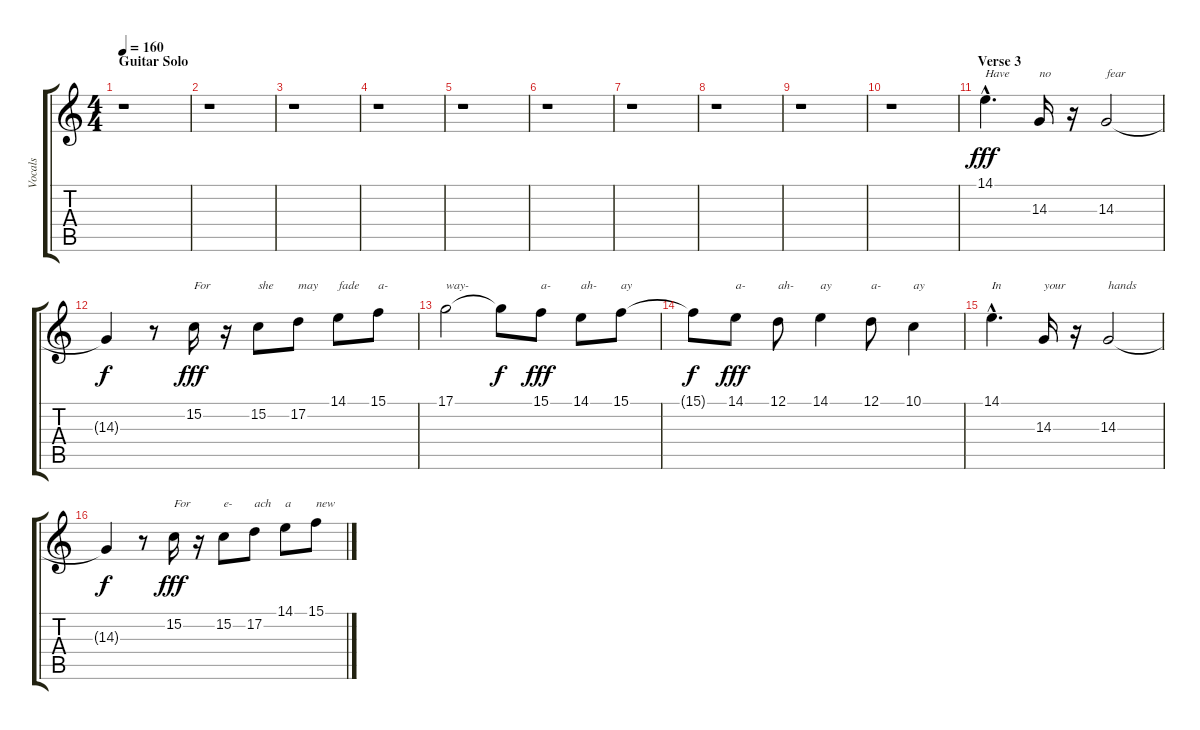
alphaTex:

\track ("Vocals" "Vocals") {instrument lead8bassandlead}
\staff {score tabs}
\tuning (D4 A3 F3 C3 G2 D2) {hide}
\ts (4 4)
\section ("" "Guitar Solo")
\tempo 160
\clef g2
\ks c
r.1{dy f} |
r.1 |
r.1 |
r.1 |
r.1 |
r.1 |
r.1 |
r.1 |
r.1 |
r.1 |
\section ("" "Verse 3")
14.1{hac}.4{d txt "Have" dy fff} 14.3.16{txt "no"} r.16 14.3.2{txt "fear"} |
14.3{t}.4{dy f} r.8 15.2.16{txt "For" dy fff} r.16 15.2.8{txt "she"} 17.2.8{txt "may"} 14.1.8{txt "fade"} 15.1.8{txt "a-"} |
17.1.2{txt "way-"} 17.1{t}.8{dy f} 15.1.8{txt "a-" dy fff} 14.1.8{txt "ah-"} 15.1.8{txt "ay"} |
15.1{t}.8{dy f} 14.1.8{txt "a-" dy fff} 12.1.8{txt "ah-"} 14.1.4{txt "ay"} 12.1.8{txt "a-"} 10.1.4{txt "ay"} |
14.1{hac}.4{d txt "In"} 14.3.16{txt "your"} r.16 14.3.2{txt "hands"} |
14.3{t}.4{dy f} r.8 15.2.16{txt "For" dy fff} r.16 15.2.8{txt "e-"} 17.2.8{txt "ach"} 14.1.8{txt "a"} 15.1.8{txt "new"}
